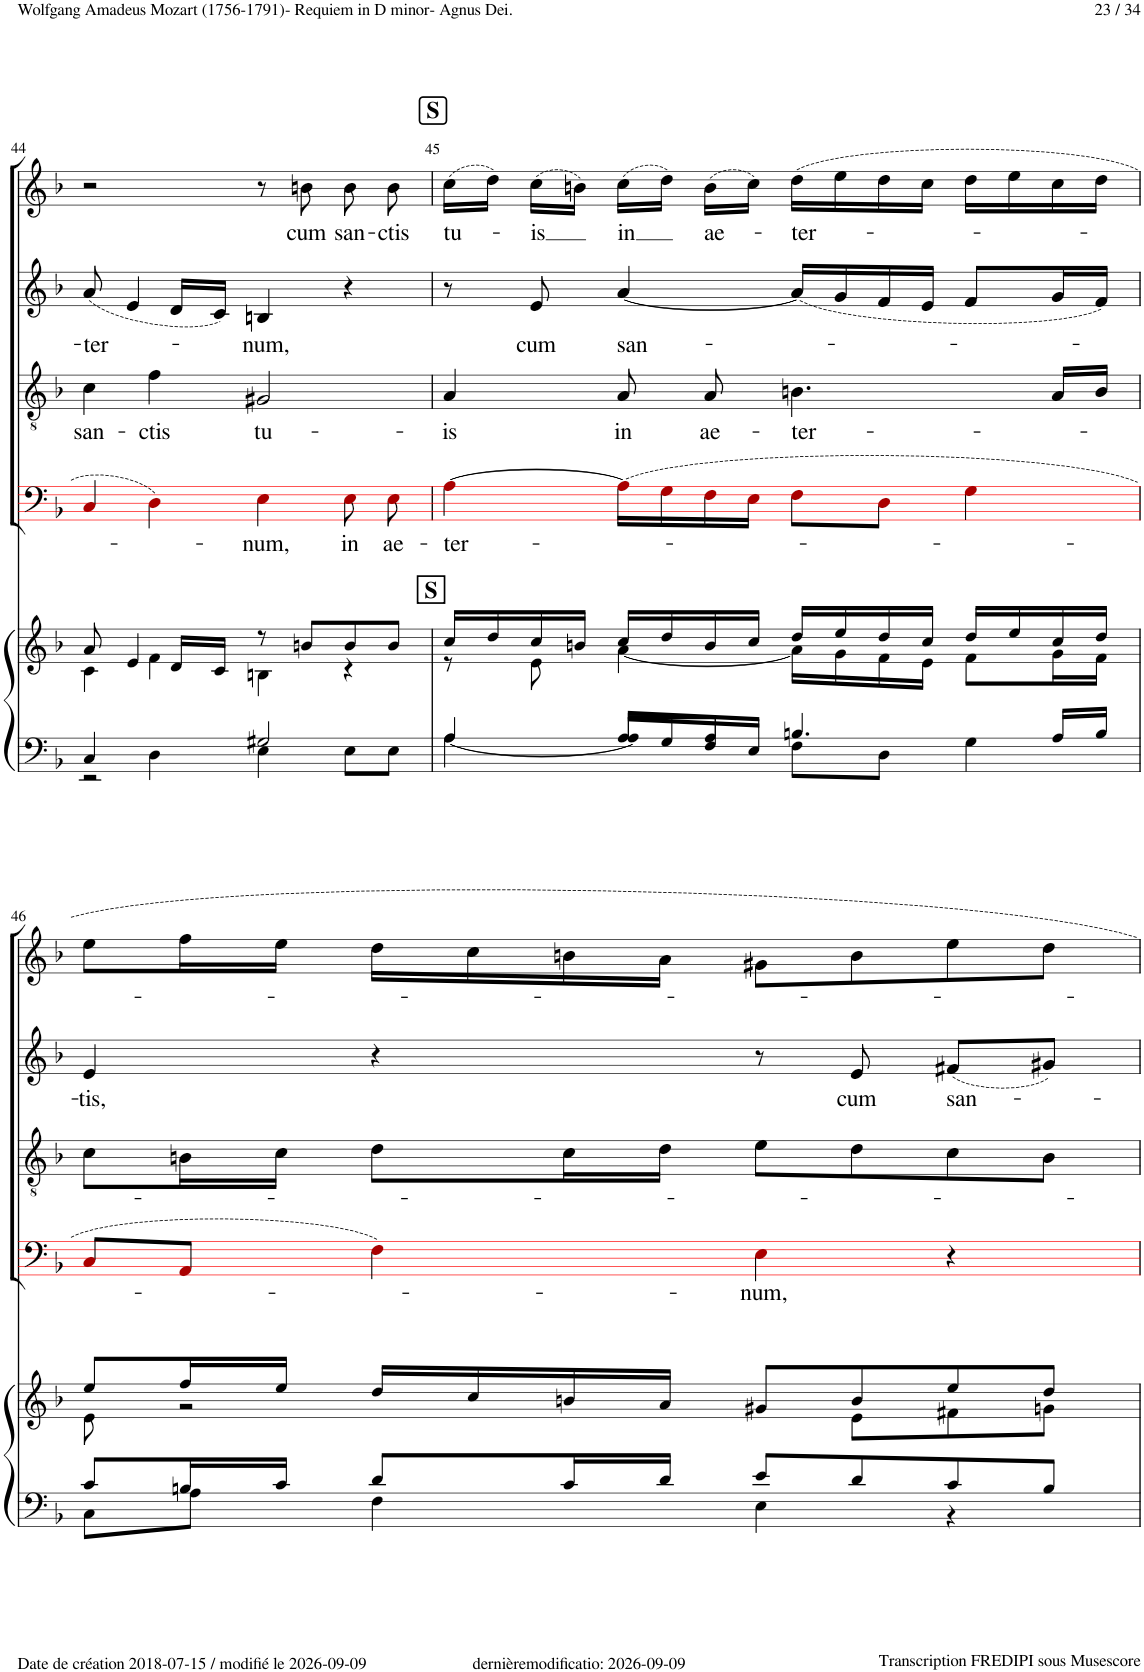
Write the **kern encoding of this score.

**kern	**kern	**kern	**text	**kern	**text	**kern	**text	**kern	**text
*part5	*part5	*part4	*part4	*part3	*part3	*part2	*part2	*part1	*part1
*staff6	*staff5	*staff4	*staff4	*staff3	*staff3	*staff2	*staff2	*staff1	*staff1
*I"Piano	*	*I"Basse	*	*I"Tenor	*	*I"Alto	*	*I"Soprano	*
*I'Pno	*	*	*	*	*	*	*	*	*
!!LO:PB:g=z
*clefF4	*clefG2	*clefF4	*	*clefGv2	*	*clefG2	*	*clefG2	*
*	*	*ITrd8c14	*	*	*	*	*	*	*
*k[b-]	*k[b-]	*k[b-]	*	*k[b-]	*	*k[b-]	*	*k[b-]	*
*M4/4	*M4/4	*M4/4	*	*M4/4	*	*M4/4	*	*M4/4	*
*met(c)	*met(c)	*met(c)	*	*met(c)	*	*met(c)	*	*met(c)	*
=44	=44	=44	=44	=44	=44	=44	=44	=44	=44
*^	*^	*	*	*	*	*	*	*	*
*	*	*	*^	*	*	*	*	*	*	*	*
!	!	!	!	!	!	!	!	!LO:LY:b	!	!LO:LY:b	!	!
4C/	2r	2ryy	4c\	8a/	4C!i/	.	4c!\	san-	(8a!/	-ter-	2r	.
.	.	.	.	4e/	.	.	.	.	4e!/	.	.	.
!	!	!	!	!	!	!	!	!LO:LY:b	!	!	!	!
4D\	.	.	4f\	.	4D!i\	.	4f!\	-ctis	.	.	.	.
.	.	.	.	16d/LL	.	.	.	.	16d!/LL	.	.	.
.	.	.	.	16c/JJ	.	.	.	.	16c!/JJ)	.	.	.
!	!	!	!	!	!	!LO:LY:b	!	!LO:LY:b	!	!LO:LY:b	!	!
2G#X/	4E\	8r	4Bn\	2ryy	4E'~!i\	-num,	2G#X!/	tu-	4Bn!/	-num,	8r	.
!	!	!	!	!	!	!	!	!	!	!	!	!LO:LY:b
.	.	8bn/L	.	.	.	.	.	.	.	.	8bn!\	cum
!	!	!	!	!	!	!LO:LY:b	!	!	!	!	!	!LO:LY:b
.	8E\L	8b/	4r	.	8E!i\	in	.	.	4r	.	8b!\	san-
!	!	!	!	!	!	!LO:LY:b	!	!	!	!	!	!LO:LY:b
.	8E\J	8b/J	.	.	8E!i\	ae-	.	.	.	.	8b!\	-ctis
*	*	*	*v	*v	*	*	*	*	*	*	*	*
=45	=45	=45	=45	=45	=45	=45	=45	=45	=45	=45	=45
!	!	!LO:TX:a:B:t=S	!	!	!	!	!	!	!	!	!
!	!	!	!	!	!LO:LY:b	!	!LO:LY:b	!	!	!	!LO:LY:b
4A/	[4A\	16cc/LL	8r	[4A!i\	-ter-	4A!/	-is	8r	.	(16cc!\LL	tu-
.	.	16dd/	.	.	.	.	.	.	.	16dd!\JJ)	.
!	!	!	!	!	!	!	!	!	!LO:LY:b	!	!LO:LY:b
.	.	16cc/	8e\	.	.	.	.	8e!/	cum	(16cc!\LL	-is
.	.	16bn/JJ	.	.	.	.	.	.	.	16bn!\JJ)	.
!	!	!	!	!	!	!	!LO:LY:b	!	!LO:LY:b	!	!LO:LY:b
8A/L	16A/LL]	16cc/LL	[4a\	(16A!i\LL]	.	8A!/	in	[4a!/	san-	(16cc!\LL	in
.	16G/	16dd/	.	16G!i\	.	.	.	.	.	16dd!\JJ)	.
!	!	!	!	!	!	!	!LO:LY:b	!	!	!	!LO:LY:b
8A/J	16F/	16b/	.	16F!i\	.	8A!/	ae-	.	.	(16b!\LL	ae-
.	16E/JJ	16cc/JJ	.	16E!i\JJ	.	.	.	.	.	16cc!\JJ)	.
!	!	!	!	!	!	!	!LO:LY:b	!	!	!	!LO:LY:b
4.Bn/	8F\L	16dd/LL	16a\LL]	8F!i\L	.	4.Bn!\	-ter-	(16a!/LL]	.	16dd!\LL	-ter-
.	.	16ee/	16g\	.	.	.	.	16g!/	.	16ee!\	.
.	8D\J	16dd/	16f\	8D!i\J	.	.	.	16f!/	.	16dd!\	.
.	.	16cc/JJ	16e\JJ	.	.	.	.	16e!/JJ	.	16cc!\JJ	.
.	4G\	16dd/LL	8f\L	4G!i\	.	.	.	8f!/L	.	16dd!\LL	.
.	.	16ee/	.	.	.	.	.	.	.	16ee!\	.
16A/LL	.	16cc/	16g\L	.	.	16A!/LL	.	16g!/L	.	16cc!\	.
16B/JJ	.	16dd/JJ	16f\JJ	.	.	16B!/JJ	.	16f!/JJ)	.	16dd!\JJ	.
!!LO:LB:g=z
=46	=46	=46	=46	=46	=46	=46	=46	=46	=46	=46	=46
!	!	!	!	!	!	!	!	!	!LO:LY:b	!	!
8c/L	8C\L	8ee/L	8e\	8C!i/L	.	8c!\L	.	4e!/	-tis,	8ee!\L	.
16Bn/L	8A\J	16ff/L	2r	8AA!i/J	.	16Bn!\L	.	.	.	16ff!\L	.
16c/JJ	.	16ee/JJ	.	.	.	16c!\JJ	.	.	.	16ee!\JJ	.
8d/L	4F\	16dd/LL	.	4F!i\)	.	8d!\L	.	4r	.	16dd!\LL	.
.	.	16cc/	.	.	.	.	.	.	.	16cc!\	.
16c/L	.	16bn/	.	.	.	16c!\L	.	.	.	16bn!\	.
16d/JJ	.	16a/JJ	.	.	.	16d!\JJ	.	.	.	16a!\JJ	.
!	!	!	!	!	!LO:LY:b	!	!	!	!	!	!
8e/L	4E\	8g#X/L	.	4E!i\	-num,	8e!\L	.	8r	.	8g#X!\L	.
!	!	!	!	!	!	!	!	!	!LO:LY:b	!	!
8d/	.	8b/	8e\L	.	.	8d!\	.	8e!/	cum	8b!\	.
!	!	!	!	!	!	!	!	!	!LO:LY:b	!	!
8c/	4r	8ee/	8f#X\	4r	.	8c!\	.	(8f#X!/L	san-	8ee!\	.
8B/J	.	8dd/J	8gn\J	.	.	8B!\J	.	8g#X!/J)	.	8dd!\J	.
*v	*v	*	*	*	*	*	*	*	*	*	*
*	*v	*v	*	*	*	*	*	*	*	*
=	=	=	=	=	=	=	=	=	=
*-	*-	*-	*-	*-	*-	*-	*-	*-	*-
